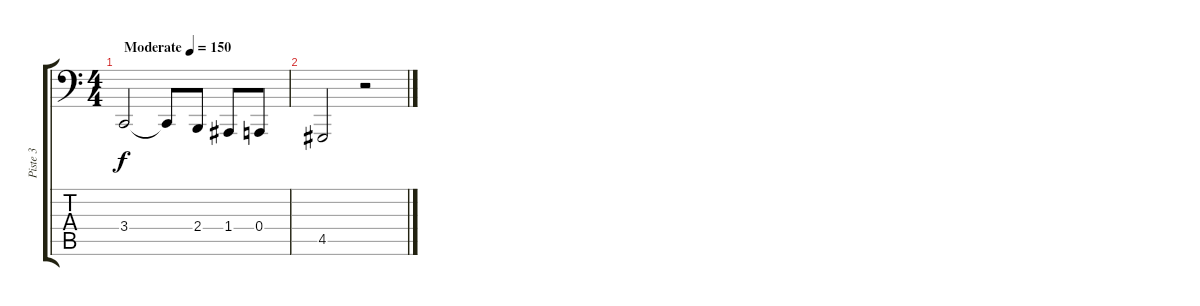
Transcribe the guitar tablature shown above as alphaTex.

\track ("Piste 3" "Piste 3") {instrument lead8bassandlead}
\staff {score tabs}
\tuning (C3 G2 D2 A1 E1 B0) {hide}
\ts (4 4)
\tempo (150 "Moderate")
\clef f4
\ks c
3.4.2{dy f instrument lead8bassandlead} 3.4{t}.8 2.4.8 1.4.8 0.4.8 |
4.5.2 r.2
